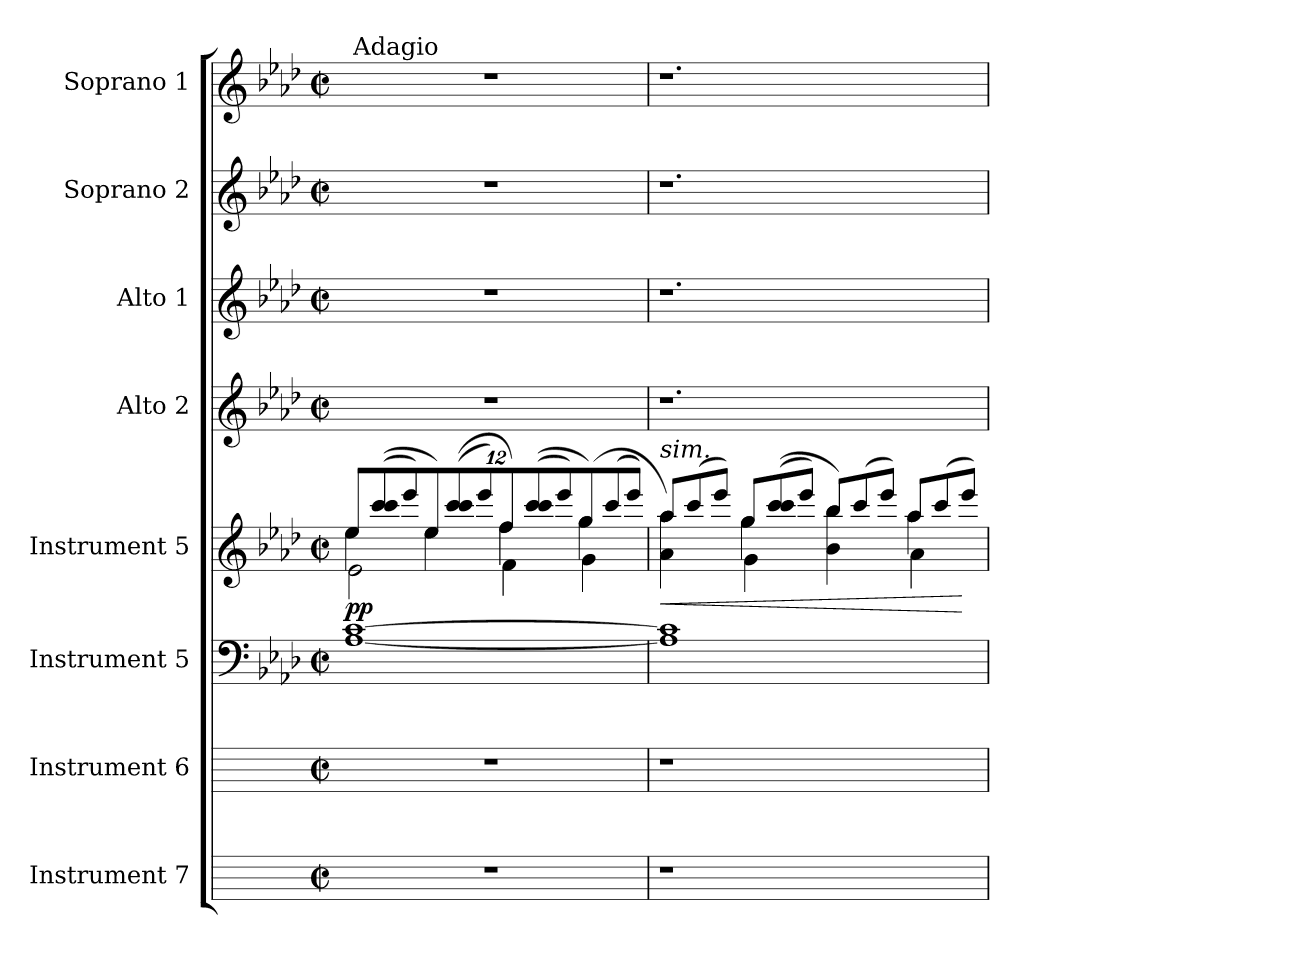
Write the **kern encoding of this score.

**kern	**kern	**kern	**dynam	**kern	**dynam	**kern	**kern	**kern	**kern
*part8	*part7	*part6	*part6	*part5	*part5	*part4	*part3	*part2	*part1
*staff8	*staff7	*staff6	*staff6	*staff5	*staff5	*staff4	*staff3	*staff2	*staff1
*I"Instrument 7	*I"Instrument 6	*I"Instrument 5	*	*I"Instrument 5	*	*I"Alto 2	*I"Alto 1	*I"Soprano 2	*I"Soprano 1
!!LO:PB:g=z
*stria5	*stria5	*stria5	*	*stria5	*	*stria5	*stria5	*stria5	*stria5
*	*	*clefF4	*	*clefG2	*	*clefG2	*clefG2	*clefG2	*clefG2
*k[]	*k[]	*k[b-e-a-d-]	*	*k[b-e-a-d-]	*	*k[b-e-a-d-]	*k[b-e-a-d-]	*k[b-e-a-d-]	*k[b-e-a-d-]
*C:	*C:	*A-:	*	*A-:	*	*A-:	*A-:	*A-:	*A-:
*M2/2	*M2/2	*M2/2	*	*M2/2	*	*M2/2	*M2/2	*M2/2	*M2/2
*met(c|)	*met(c|)	*met(c|)	*	*met(c|)	*	*met(c|)	*met(c|)	*met(c|)	*met(c|)
*	*	*	*	*Xbrackettup	*	*	*	*	*
=1	=1	=1	=1	=1	=1	=1	=1	=1	=1
*	*	*	*	*^	*	*	*	*	*
*	*	*	*	*	*^	*	*	*	*	*
!	!	!	!LO:DY:a	!	!	!	!	!	!	!	!
*	*	*	*	*	*	*	*	*	*	*	*^
1r	1r	[>1c [<1A-	pp	12ee-/L	4ee-\	2e-\	.	1r	1r	1r	1r	64ryy
!	!	!	!	!	!	!	!	!	!	!	!	!LO:TX:a:t=Adagio
.	.	.	.	.	.	.	.	.	.	.	.	2ryy
.	.	.	.	(<(>12ccc/ 12ccc/	.	.	.	.	.	.	.	.
.	.	.	.	12eee-/)	.	.	.	.	.	.	.	.
.	.	.	.	12ee-/)	4ee-\	.	.	.	.	.	.	.
.	.	.	.	(<(>12ccc/ 12ccc/	.	.	.	.	.	.	.	.
.	.	.	.	12eee-/)	.	.	.	.	.	.	.	.
.	.	.	.	12ff/)	4ff\	4f\	.	.	.	.	.	.
.	.	.	.	.	.	.	.	.	.	.	.	4ryy
.	.	.	.	(<(>12ccc/ 12ccc/	.	.	.	.	.	.	.	.
.	.	.	.	12eee-/)	.	.	.	.	.	.	.	.
.	.	.	.	(>12gg/)	4gg\	4g\	.	.	.	.	.	.
.	.	.	.	.	.	.	.	.	.	.	.	8...ryy
.	.	.	.	(>12ccc/	.	.	.	.	.	.	.	.
.	.	.	.	12eee-/J)	.	.	.	.	.	.	.	.
=2	=2	=2	=2	=2	=2	=2	=2	=2	=2	=2	=2	=2
!	!	!	!	!LO:TX:a:i:t=sim.	!	!	!	!	!	!	!	!
!	!	!	!	!	!	!	!LO:HP:b	!	!	!	!	!
*	*	*	*	*	*	*	*	*	*	*	*v	*v
1r	1r	1c] 1A-]	.	8aa-/L)	4a-\	4aa-\	<	1.r	1.r	1.r	1.r
.	.	.	.	(>8ccc/	.	.	.	.	.	.	.
.	.	.	.	8eee-/J)	8ryy	8ryy	.	.	.	.	.
.	.	.	.	8gg/L	4gg\	4g\	.	.	.	.	.
.	.	.	.	(<(>8ccc/ 8ccc/	.	.	.	.	.	.	.
.	.	.	.	8eee-/J)	8ryy	8ryy	.	.	.	.	.
.	.	.	.	8bb-/L)	4b-\	4bb-\	.	.	.	.	.
.	.	.	.	(>8ccc/	.	.	.	.	.	.	.
2ryy	2ryy	2ryy	.	8eee-/J)	8ryy	8ryy	.	.	.	.	.
.	.	.	.	8aa-/L	4aa-\	4a-\	.	.	.	.	.
.	.	.	.	(>8ccc/	.	.	.	.	.	.	.
.	.	.	.	8eee-/J)	8ryy	8ryy	[	.	.	.	.
*	*	*	*	*v	*v	*v	*	*	*	*	*
=	=	=	=	=	=	=	=	=	=
*-	*-	*-	*-	*-	*-	*-	*-	*-	*-
